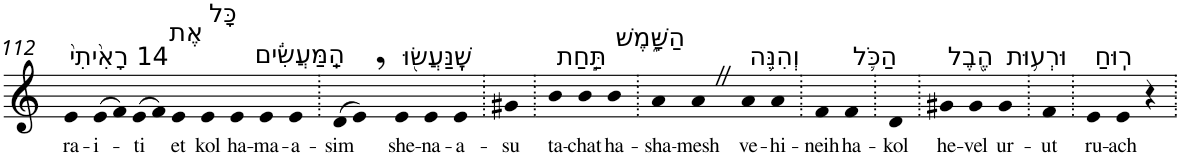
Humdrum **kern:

**kern	**text
*part1	*part1
*staff1	*staff1
*I"Piano	*
*I'Pno	*
!!LO:PB:g=z
*clefG2	*
*k[]	*
=112	=112
!LO:TX:a:t=14 רָאִ֙יתִי֙	!
!	!LO:LY:b
4e	ra-
!	!LO:LY:b
(>8e	-i-
8f)	.
!	!LO:LY:b
(>8e	-ti
8f)	.
!LO:TX:a:t=אֶת	!
!	!LO:LY:b
4e	et
!LO:TX:a:t=כָּל	!
!	!LO:LY:b
4e	kol
!LO:TX:a:t=הַֽמַּעֲשִׂ֔ים	!
!	!LO:LY:b
4e	ha-
!	!LO:LY:b
4e	-ma-
!	!LO:LY:b
4e	-a-
=113.	=113.
!	!LO:LY:b
(>8d	-sim
8e,)	.
!LO:TX:a:t=שֶֽׁנַּעֲשׂ֖וּ	!
!	!LO:LY:b
4e	she-
!	!LO:LY:b
4e	-na-
!	!LO:LY:b
4e	-a-
=114.	=114.
!	!LO:LY:b
4g#X	-su
=115.	=115.
!LO:TX:a:t=תַּ֣חַת	!
!	!LO:LY:b
4b	ta-
!	!LO:LY:b
4b	-chat
!LO:TX:a:t=הַשָּׁ֑מֶשׁ	!
!	!LO:LY:b
4b	ha-
=116.	=116.
!	!LO:LY:b
4a	-sha-
!	!LO:LY:b
4aZ	-mesh
!LO:TX:a:t=וְהִנֵּ֥ה	!
!	!LO:LY:b
4a	ve-
!	!LO:LY:b
4a	-hi-
=117.	=117.
!	!LO:LY:b
4f	-neih
!LO:TX:a:t=הַכֹּ֛ל	!
!	!LO:LY:b
4f	ha-
=118.	=118.
!	!LO:LY:b
4d	-kol
=119.	=119.
!LO:TX:a:t=הֶ֖בֶל	!
!	!LO:LY:b
4g#X	he-
!	!LO:LY:b
4g#	-vel
!LO:TX:a:t=וּרְע֥וּת	!
!	!LO:LY:b
4g#	ur-
=120.	=120.
!	!LO:LY:b
4f	-ut
=121.	=121.
!LO:TX:a:t=רֽוּחַ	!
!	!LO:LY:b
4e	ru-
!	!LO:LY:b
4e	-ach
4r	.
=.	=.
*-	*-
